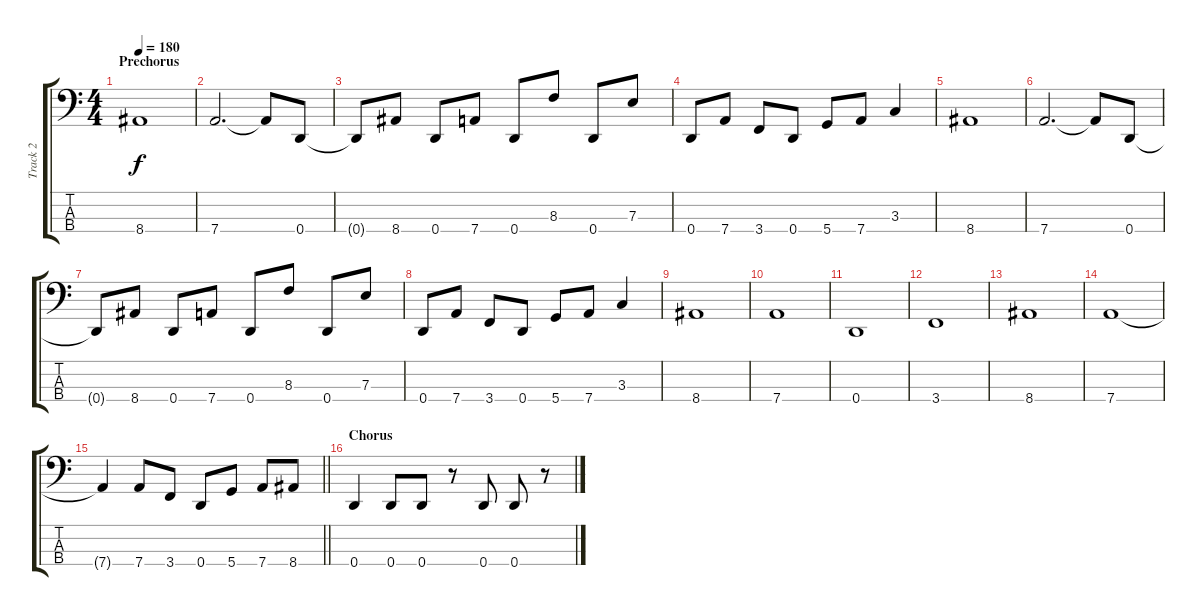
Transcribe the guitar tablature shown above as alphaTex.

\track ("Track 2" "Track 2") {instrument electricbasspick}
\staff {score tabs}
\tuning (G2 D2 A1 D1) {hide}
\ts (4 4)
\section ("" "Prechorus")
\tempo 180
\clef f4
\ks c
8.4.1{dy f} |
7.4.2{d} 7.4{t}.8 0.4.8 |
0.4{t}.8 8.4.8 0.4.8 7.4.8 0.4.8 8.3.8 0.4.8 7.3.8 |
0.4.8 7.4.8 3.4.8 0.4.8 5.4.8 7.4.8 3.3.4 |
8.4.1 |
7.4.2{d} 7.4{t}.8 0.4.8 |
0.4{t}.8 8.4.8 0.4.8 7.4.8 0.4.8 8.3.8 0.4.8 7.3.8 |
0.4.8 7.4.8 3.4.8 0.4.8 5.4.8 7.4.8 3.3.4 |
8.4.1 |
7.4.1 |
0.4.1 |
3.4.1 |
8.4.1 |
7.4.1 |
\barLineRight lightlight
7.4{t}.4 7.4.8 3.4.8 0.4.8 5.4.8 7.4.8 8.4.8 |
\section ("" "Chorus")
0.4.4 0.4.8 0.4.8 r.8 0.4.8 0.4.8 r.8
